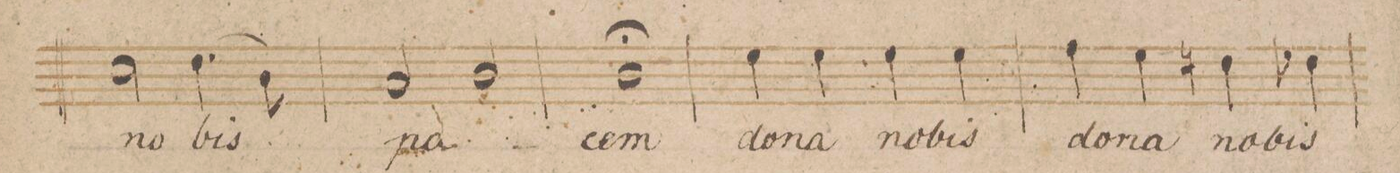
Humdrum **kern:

**kern	**text	**dynam
*I"Canto	*	*
*clefC1	*	*
*k[b-]	*	*
*met(c|)	*	*
*M2/2	*	*
2a\	no-	.
(4.b-\	-bis	.
8g\)	.	.
=69	=69	=69
2f/	pa-	.
2g/	.	.
=70	=70	=70
1g\;	-cem	.
=71	=71	=71
4cc\	do-	.
4cc\	-na	.
4cc\	no-	.
4cc\	-bis	.
=72	=72	=72
4dd\	do-	.
4cc\	-na	.
4bn\	no-	.
4b-X\	-bis	.
=73	=73	=73
*-	*-	*-
